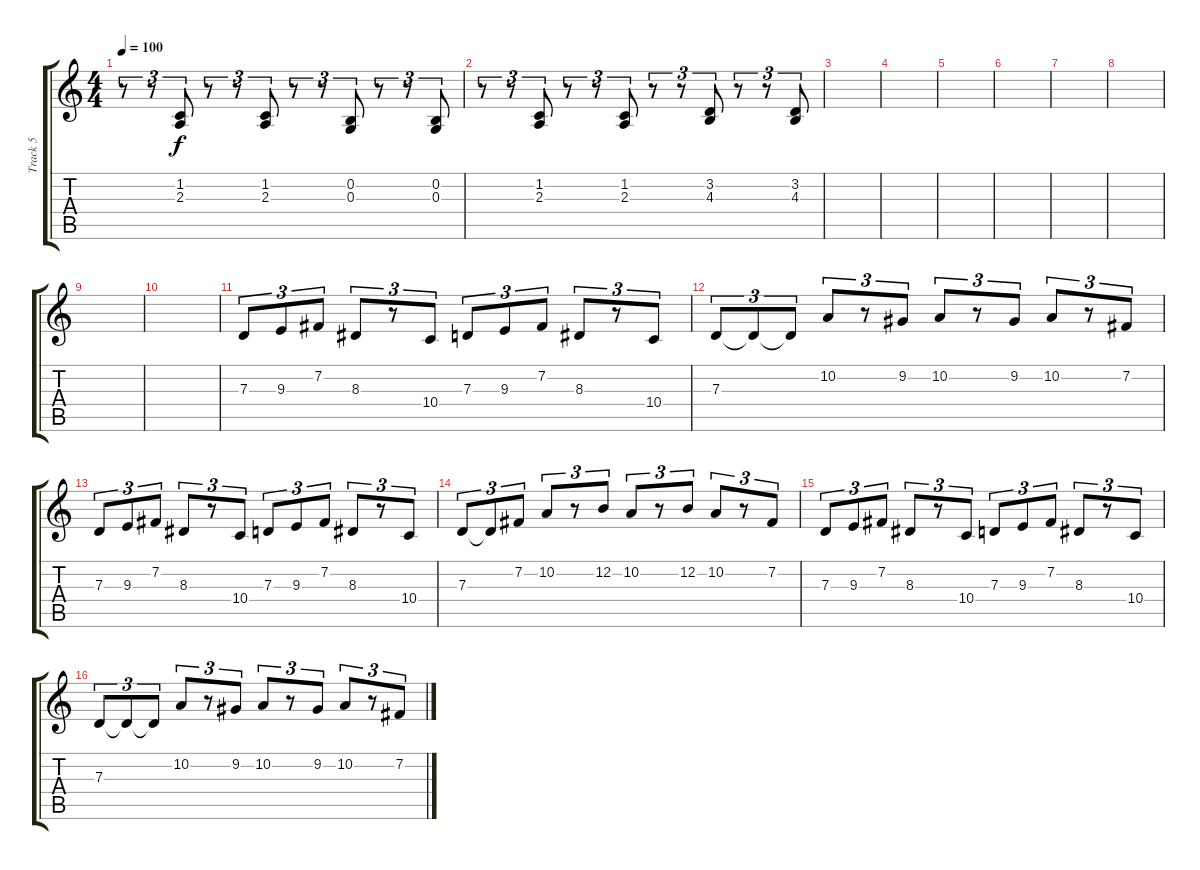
\track ("Track 5" "Track 5") {instrument stringensemble1}
\staff {score tabs}
\tuning (E4 B3 G3 D3 A2 E2) {hide}
\ts (4 4)
\tempo 100
\clef g2
\ks c
r.8{tu (3 2) dy f} r.8{tu (3 2)} (1.2 2.3).8{tu (3 2)} r.8{tu (3 2)} r.8{tu (3 2)} (1.2 2.3).8{tu (3 2)} r.8{tu (3 2)} r.8{tu (3 2)} (0.2 0.3).8{tu (3 2)} r.8{tu (3 2)} r.8{tu (3 2)} (0.2 0.3).8{tu (3 2)} |
r.8{tu (3 2)} r.8{tu (3 2)} (1.2 2.3).8{tu (3 2)} r.8{tu (3 2)} r.8{tu (3 2)} (1.2 2.3).8{tu (3 2)} r.8{tu (3 2)} r.8{tu (3 2)} (3.2 4.3).8{tu (3 2)} r.8{tu (3 2)} r.8{tu (3 2)} (3.2 4.3).8{tu (3 2)} |
|
|
|
|
|
|
|
|
7.3.8{tu (3 2)} 9.3.8{tu (3 2)} 7.2.8{tu (3 2)} 8.3.8{tu (3 2)} r.8{tu (3 2)} 10.4.8{tu (3 2)} 7.3.8{tu (3 2)} 9.3.8{tu (3 2)} 7.2.8{tu (3 2)} 8.3.8{tu (3 2)} r.8{tu (3 2)} 10.4.8{tu (3 2)} |
7.3.8{tu (3 2)} 7.3{t}.8{tu (3 2)} 7.3{t}.8{tu (3 2)} 10.2.8{tu (3 2)} r.8{tu (3 2)} 9.2.8{tu (3 2)} 10.2.8{tu (3 2)} r.8{tu (3 2)} 9.2.8{tu (3 2)} 10.2.8{tu (3 2)} r.8{tu (3 2)} 7.2.8{tu (3 2)} |
7.3.8{tu (3 2)} 9.3.8{tu (3 2)} 7.2.8{tu (3 2)} 8.3.8{tu (3 2)} r.8{tu (3 2)} 10.4.8{tu (3 2)} 7.3.8{tu (3 2)} 9.3.8{tu (3 2)} 7.2.8{tu (3 2)} 8.3.8{tu (3 2)} r.8{tu (3 2)} 10.4.8{tu (3 2)} |
7.3.8{tu (3 2)} 7.3{t}.8{tu (3 2)} 7.2.8{tu (3 2)} 10.2.8{tu (3 2)} r.8{tu (3 2)} 12.2.8{tu (3 2)} 10.2.8{tu (3 2)} r.8{tu (3 2)} 12.2.8{tu (3 2)} 10.2.8{tu (3 2)} r.8{tu (3 2)} 7.2.8{tu (3 2)} |
7.3.8{tu (3 2)} 9.3.8{tu (3 2)} 7.2.8{tu (3 2)} 8.3.8{tu (3 2)} r.8{tu (3 2)} 10.4.8{tu (3 2)} 7.3.8{tu (3 2)} 9.3.8{tu (3 2)} 7.2.8{tu (3 2)} 8.3.8{tu (3 2)} r.8{tu (3 2)} 10.4.8{tu (3 2)} |
7.3.8{tu (3 2)} 7.3{t}.8{tu (3 2)} 7.3{t}.8{tu (3 2)} 10.2.8{tu (3 2)} r.8{tu (3 2)} 9.2.8{tu (3 2)} 10.2.8{tu (3 2)} r.8{tu (3 2)} 9.2.8{tu (3 2)} 10.2.8{tu (3 2)} r.8{tu (3 2)} 7.2.8{tu (3 2)}
